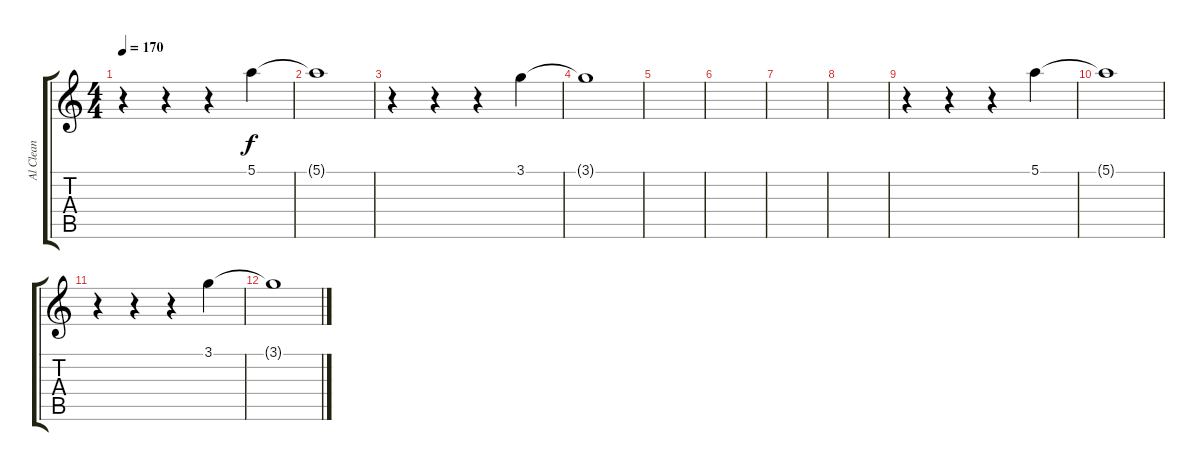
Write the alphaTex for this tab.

\track ("Al Clean" "Al Clean") {instrument electricguitarjazz}
\staff {score tabs}
\tuning (E4 B3 G3 D3 A2 D2) {hide}
\ts (4 4)
\tempo 170
\clef g2
\ks c
r.4{dy f} r.4 r.4 5.1.4 |
5.1{t}.1 |
r.4 r.4 r.4 3.1.4 |
3.1{t}.1 |
|
|
|
|
r.4 r.4 r.4 5.1.4 |
5.1{t}.1 |
r.4 r.4 r.4 3.1.4 |
3.1{t}.1
